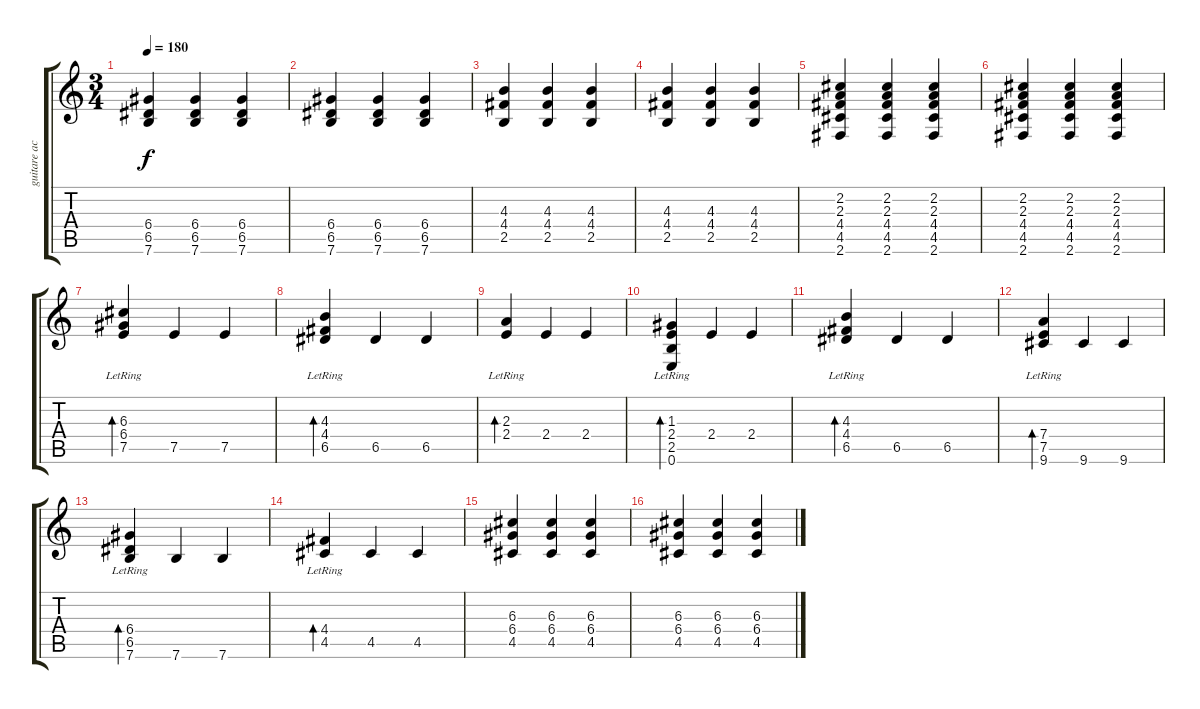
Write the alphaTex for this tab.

\track ("guitare acoustique" "guitare ac") {instrument acousticguitarnylon}
\staff {score tabs}
\tuning (E4 B3 G3 D3 A2 E2) {hide}
\ts (3 4)
\tempo 180
\clef g2
\ks c
(6.4 6.5 7.6).4{dy f} (6.4 6.5 7.6).4 (6.4 6.5 7.6).4 |
(6.4 6.5 7.6).4 (6.4 6.5 7.6).4 (6.4 6.5 7.6).4 |
(4.3 4.4 2.5).4 (4.3 4.4 2.5).4 (4.3 4.4 2.5).4 |
(4.3 4.4 2.5).4 (4.3 4.4 2.5).4 (4.3 4.4 2.5).4 |
(2.2 2.3 4.4 4.5 2.6).4 (2.2 2.3 4.4 4.5 2.6).4 (2.2 2.3 4.4 4.5 2.6).4 |
(2.2 2.3 4.4 4.5 2.6).4 (2.2 2.3 4.4 4.5 2.6).4 (2.2 2.3 4.4 4.5 2.6).4 |
(6.3{lr} 6.4{lr} 7.5).4{bd 240} 7.5.4 7.5.4 |
(4.3{lr} 4.4 6.5).4{bd 240} 6.5.4 6.5.4 |
(2.3{lr} 2.4).4{bd 240} 2.4.4 2.4.4 |
(1.3 2.4{lr} 2.5 0.6).4{bd 240} 2.4.4 2.4.4 |
(4.3{lr} 4.4 6.5).4{bd 240} 6.5.4 6.5.4 |
(7.4{lr} 7.5{lr} 9.6).4{bd 240} 9.6.4 9.6.4 |
(6.4{lr} 6.5 7.6).4{bd 240} 7.6.4 7.6.4 |
(4.4{lr} 4.5).4{bd 240} 4.5.4 4.5.4 |
(6.3 6.4 4.5).4 (6.3 6.4 4.5).4 (6.3 6.4 4.5).4 |
(6.3 6.4 4.5).4 (6.3 6.4 4.5).4 (6.3 6.4 4.5).4
